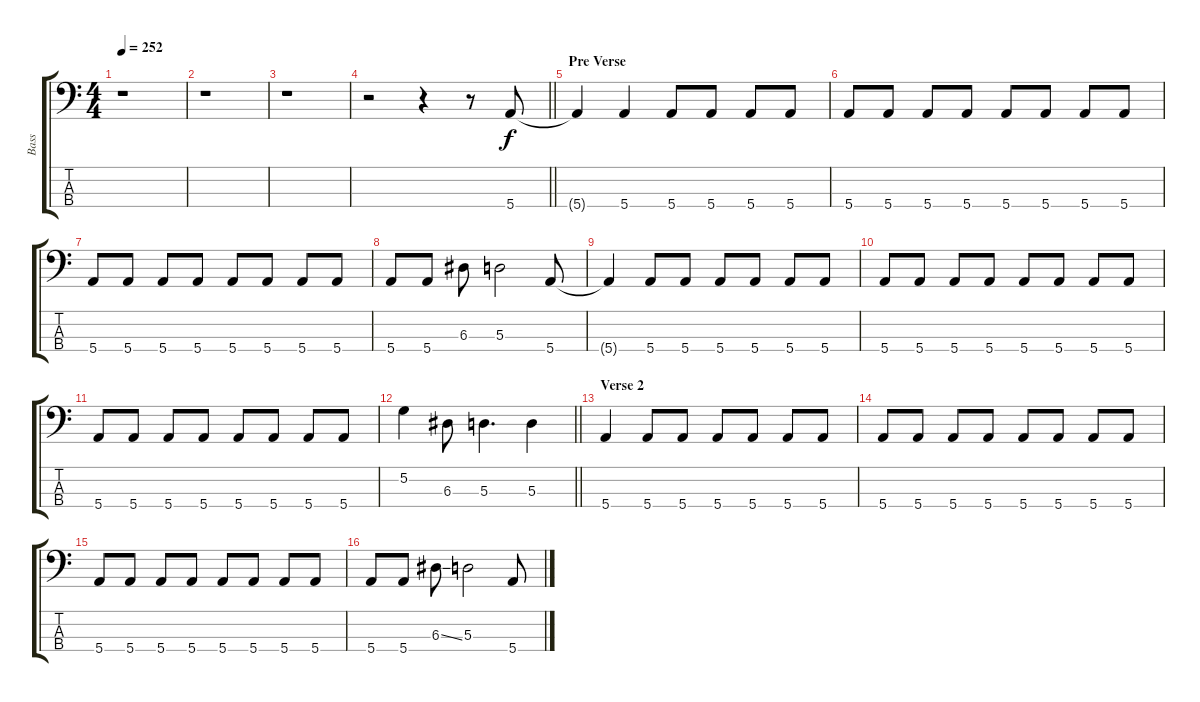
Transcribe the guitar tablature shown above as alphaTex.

\track ("Bass" "Bass") {instrument electricbassfinger}
\staff {score tabs}
\tuning (G2 D2 A1 E1) {hide}
\ts (4 4)
\tempo 252
\clef f4
\ks c
r.1{dy f} |
r.1 |
r.1 |
\barLineRight lightlight
r.2 r.4 r.8 5.4.8 |
\section ("" "Pre Verse")
5.4{t}.4 5.4.4 5.4.8 5.4.8 5.4.8 5.4.8 |
5.4.8 5.4.8 5.4.8 5.4.8 5.4.8 5.4.8 5.4.8 5.4.8 |
5.4.8 5.4.8 5.4.8 5.4.8 5.4.8 5.4.8 5.4.8 5.4.8 |
5.4.8 5.4.8 6.3.8 5.3.2 5.4.8 |
5.4{t}.4 5.4.8 5.4.8 5.4.8 5.4.8 5.4.8 5.4.8 |
5.4.8 5.4.8 5.4.8 5.4.8 5.4.8 5.4.8 5.4.8 5.4.8 |
5.4.8 5.4.8 5.4.8 5.4.8 5.4.8 5.4.8 5.4.8 5.4.8 |
\barLineRight lightlight
5.2.4 6.3.8 5.3.4{d} 5.3.4 |
\section ("" "Verse 2")
5.4.4 5.4.8 5.4.8 5.4.8 5.4.8 5.4.8 5.4.8 |
5.4.8 5.4.8 5.4.8 5.4.8 5.4.8 5.4.8 5.4.8 5.4.8 |
5.4.8 5.4.8 5.4.8 5.4.8 5.4.8 5.4.8 5.4.8 5.4.8 |
5.4.8 5.4.8 6.3{ss}.8 5.3.2 5.4.8
